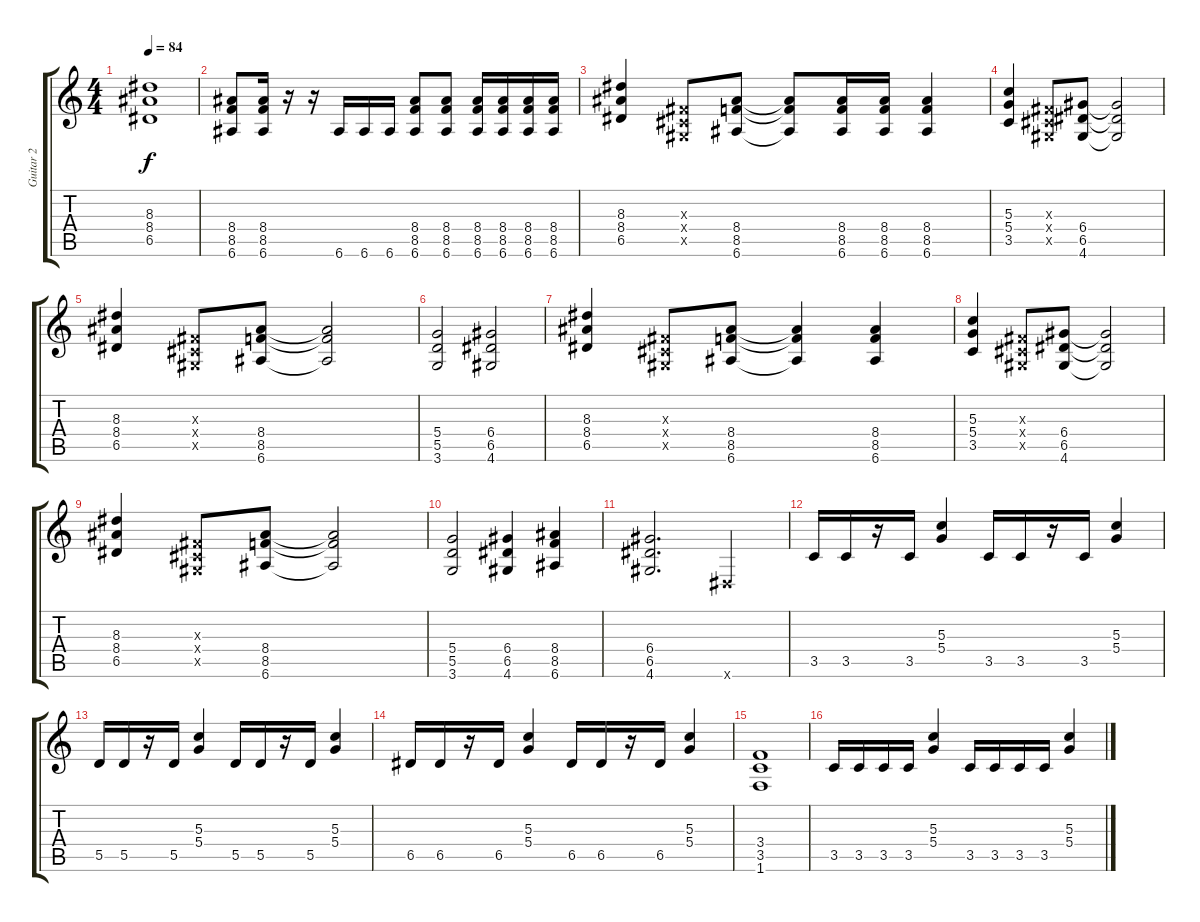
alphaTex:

\track ("Guitar 2" "Guitar 2") {instrument distortionguitar}
\staff {score tabs}
\tuning (E4 B3 G3 D3 A2 E2) {hide}
\ts (4 4)
\tempo 84
\clef g2
\ks c
(8.3 8.4 6.5).1{dy f} |
(8.4 8.5 6.6).8 (8.4 8.5 6.6).16 r.16 r.16 6.6.16 6.6.16 6.6.16 (8.4 8.5 6.6).8 (8.4 8.5 6.6).8 (8.4 8.5 6.6).16 (8.4 8.5 6.6).16 (8.4 8.5 6.6).16 (8.4 8.5 6.6).16 |
(8.3 8.4 6.5).4 (-1.3{x} -1.4{x} -1.5{x}).8 (8.4 8.5 6.6).8 (8.4{t} 8.5{t} 6.6{t}).8 (8.4 8.5 6.6).16 (8.4 8.5 6.6).16 (8.4 8.5 6.6).4 |
(5.3 5.4 3.5).4 (-1.3{x} -1.4{x} -1.5{x}).8 (6.4 6.5 4.6).8 (6.4{t} 6.5{t} 4.6{t}).2 |
(8.3 8.4 6.5).4 (-1.3{x} -1.4{x} -1.5{x}).8 (8.4 8.5 6.6).8 (8.4{t} 8.5{t} 6.6{t}).2 |
(5.4 5.5 3.6).2 (6.4 6.5 4.6).2 |
(8.3 8.4 6.5).4 (-1.3{x} -1.4{x} -1.5{x}).8 (8.4 8.5 6.6).8 (8.4{t} 8.5{t} 6.6{t}).4 (8.4 8.5 6.6).4 |
(5.3 5.4 3.5).4 (-1.3{x} -1.4{x} -1.5{x}).8 (6.4 6.5 4.6).8 (6.4{t} 6.5{t} 4.6{t}).2 |
(8.3 8.4 6.5).4 (-1.3{x} -1.4{x} -1.5{x}).8 (8.4 8.5 6.6).8 (8.4{t} 8.5{t} 6.6{t}).2 |
(5.4 5.5 3.6).2 (6.4 6.5 4.6).4 (8.4 8.5 6.6).4 |
(6.4 6.5 4.6).2{d} -1.6{x}.4 |
3.5.16 3.5.16 r.16 3.5.16 (5.3 5.4).4 3.5.16 3.5.16 r.16 3.5.16 (5.3 5.4).4 |
5.5.16 5.5.16 r.16 5.5.16 (5.3 5.4).4 5.5.16 5.5.16 r.16 5.5.16 (5.3 5.4).4 |
6.5.16 6.5.16 r.16 6.5.16 (5.3 5.4).4 6.5.16 6.5.16 r.16 6.5.16 (5.3 5.4).4 |
(3.4 3.5 1.6).1 |
3.5.16 3.5.16 3.5.16 3.5.16 (5.3 5.4).4 3.5.16 3.5.16 3.5.16 3.5.16 (5.3 5.4).4
